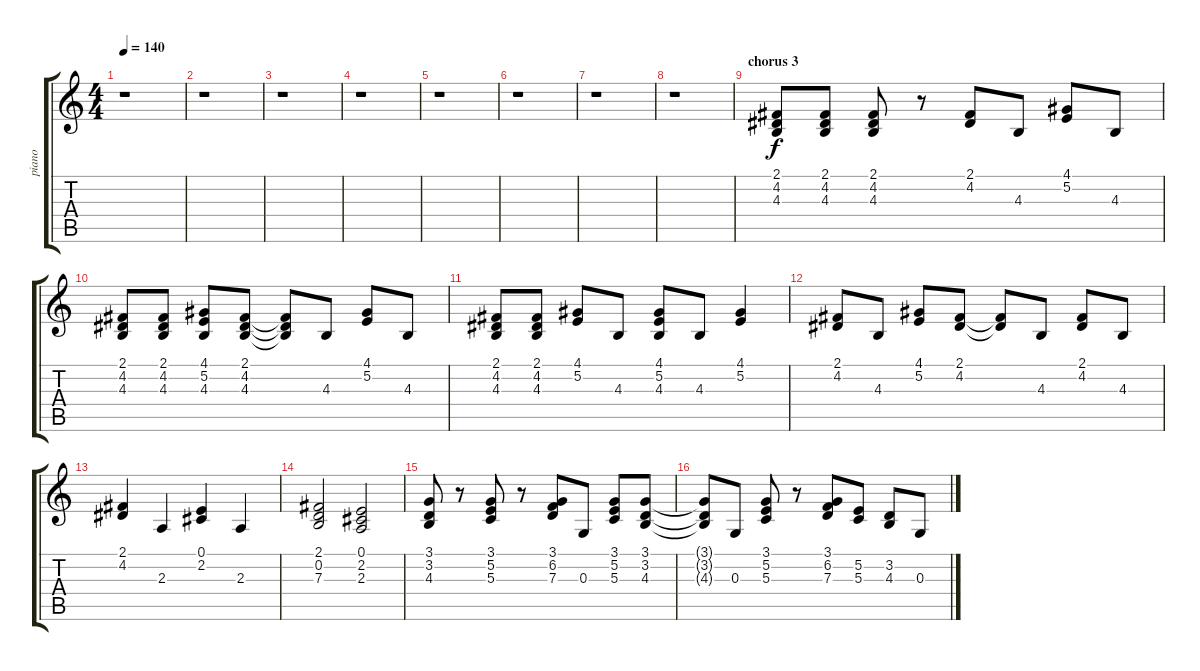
\track ("piano" "piano") {instrument brightacousticpiano}
\staff {score tabs}
\tuning (E4 B3 G3 D3 A2 E2) {hide}
\ts (4 4)
\tempo 140
\clef g2
\ks c
r.1{dy f} |
r.1 |
r.1 |
r.1 |
r.1 |
r.1 |
r.1 |
r.1 |
\section ("" "chorus 3")
(2.1 4.2 4.3).8 (2.1 4.2 4.3).8 (2.1 4.2 4.3).8 r.8 (2.1 4.2).8 4.3.8 (4.1 5.2).8 4.3.8 |
(2.1 4.2 4.3).8 (2.1 4.2 4.3).8 (4.1 5.2 4.3).8 (2.1 4.2 4.3).8 (2.1{t} 4.2{t} 4.3{t}).8 4.3.8 (4.1 5.2).8 4.3.8 |
(2.1 4.2 4.3).8 (2.1 4.2 4.3).8 (4.1 5.2).8 4.3.8 (4.1 5.2 4.3).8 4.3.8 (4.1 5.2).4 |
(2.1 4.2).8 4.3.8 (4.1 5.2).8 (2.1 4.2).8 (2.1{t} 4.2{t}).8 4.3.8 (2.1 4.2).8 4.3.8 |
(2.1 4.2).4 2.3.4 (0.1 2.2).4 2.3.4 |
(2.1 0.2 7.3).2 (0.1 2.2 2.3).2 |
(3.1 3.2 4.3).8 r.8 (3.1 5.2 5.3).8 r.8 (3.1 6.2 7.3).8 0.3.8 (3.1 5.2 5.3).8 (3.1 3.2 4.3).8 |
(3.1{t} 3.2{t} 4.3{t}).8 0.3.8 (3.1 5.2 5.3).8 r.8 (3.1 6.2 7.3).8 (5.2 5.3).8 (3.2 4.3).8 0.3.8
